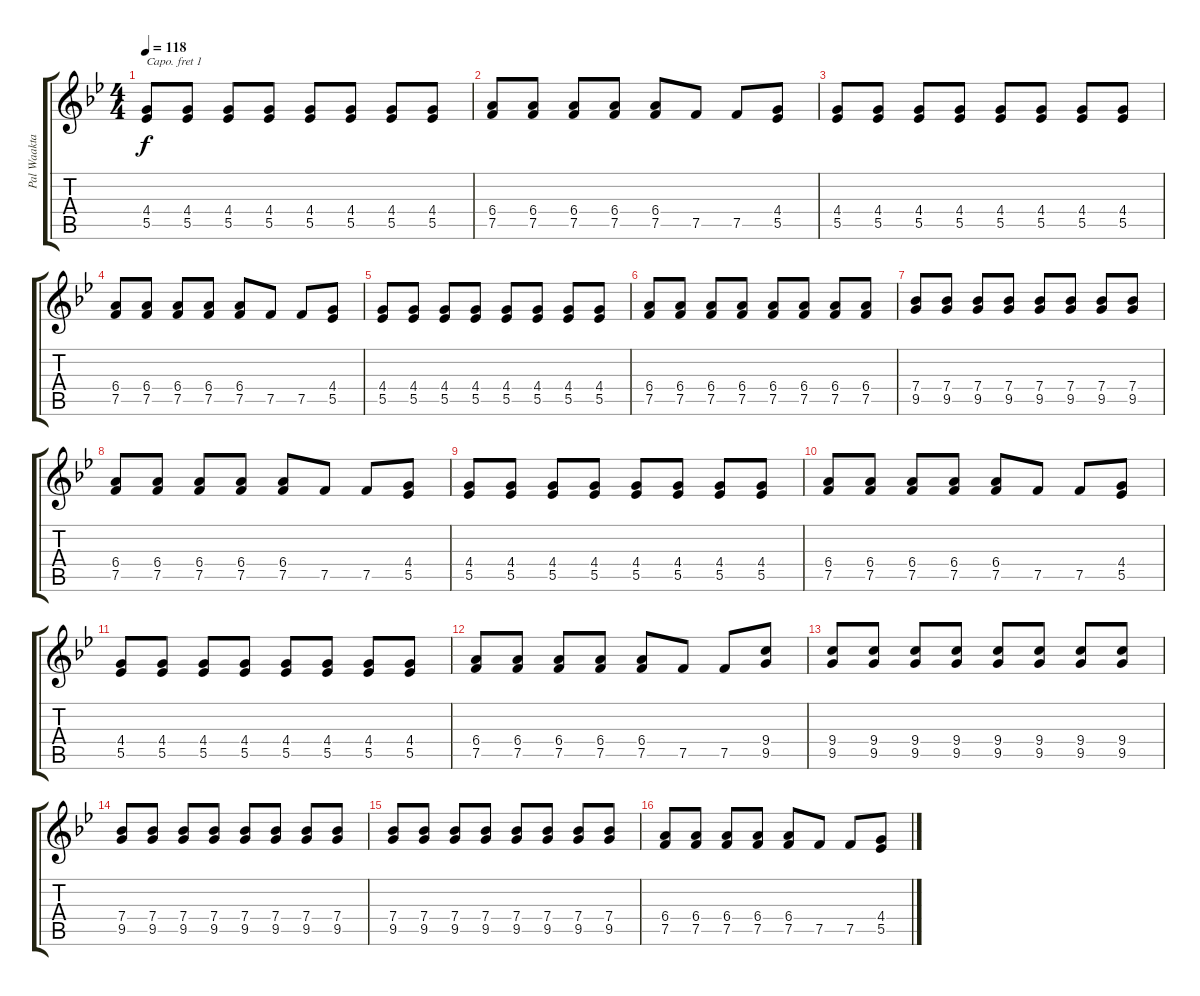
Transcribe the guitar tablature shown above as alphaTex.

\track ("Pal Waaktaar" "Pal Waakta") {instrument electricguitarclean}
\staff {score tabs}
\capo 1
\tuning (E4 B3 G3 D3 A2 E2) {hide}
\ts (4 4)
\tempo 118
\clef g2
\ks bb
(4.4 5.5).8{dy f} (4.4 5.5).8 (4.4 5.5).8 (4.4 5.5).8 (4.4 5.5).8 (4.4 5.5).8 (4.4 5.5).8 (4.4 5.5).8 |
(6.4 7.5).8 (6.4 7.5).8 (6.4 7.5).8 (6.4 7.5).8 (6.4 7.5).8 7.5.8 7.5.8 (4.4 5.5).8 |
(4.4 5.5).8 (4.4 5.5).8 (4.4 5.5).8 (4.4 5.5).8 (4.4 5.5).8 (4.4 5.5).8 (4.4 5.5).8 (4.4 5.5).8 |
(6.4 7.5).8 (6.4 7.5).8 (6.4 7.5).8 (6.4 7.5).8 (6.4 7.5).8 7.5.8 7.5.8 (4.4 5.5).8 |
(4.4 5.5).8 (4.4 5.5).8 (4.4 5.5).8 (4.4 5.5).8 (4.4 5.5).8 (4.4 5.5).8 (4.4 5.5).8 (4.4 5.5).8 |
(6.4 7.5).8 (6.4 7.5).8 (6.4 7.5).8 (6.4 7.5).8 (6.4 7.5).8 (6.4 7.5).8 (6.4 7.5).8 (6.4 7.5).8 |
(7.4 9.5).8 (7.4 9.5).8 (7.4 9.5).8 (7.4 9.5).8 (7.4 9.5).8 (7.4 9.5).8 (7.4 9.5).8 (7.4 9.5).8 |
(6.4 7.5).8 (6.4 7.5).8 (6.4 7.5).8 (6.4 7.5).8 (6.4 7.5).8 7.5.8 7.5.8 (4.4 5.5).8 |
(4.4 5.5).8 (4.4 5.5).8 (4.4 5.5).8 (4.4 5.5).8 (4.4 5.5).8 (4.4 5.5).8 (4.4 5.5).8 (4.4 5.5).8 |
(6.4 7.5).8 (6.4 7.5).8 (6.4 7.5).8 (6.4 7.5).8 (6.4 7.5).8 7.5.8 7.5.8 (4.4 5.5).8 |
(4.4 5.5).8 (4.4 5.5).8 (4.4 5.5).8 (4.4 5.5).8 (4.4 5.5).8 (4.4 5.5).8 (4.4 5.5).8 (4.4 5.5).8 |
(6.4 7.5).8 (6.4 7.5).8 (6.4 7.5).8 (6.4 7.5).8 (6.4 7.5).8 7.5.8 7.5.8 (9.4 9.5).8 |
(9.4 9.5).8 (9.4 9.5).8 (9.4 9.5).8 (9.4 9.5).8 (9.4 9.5).8 (9.4 9.5).8 (9.4 9.5).8 (9.4 9.5).8 |
(7.4 9.5).8 (7.4 9.5).8 (7.4 9.5).8 (7.4 9.5).8 (7.4 9.5).8 (7.4 9.5).8 (7.4 9.5).8 (7.4 9.5).8 |
(7.4 9.5).8 (7.4 9.5).8 (7.4 9.5).8 (7.4 9.5).8 (7.4 9.5).8 (7.4 9.5).8 (7.4 9.5).8 (7.4 9.5).8 |
(6.4 7.5).8 (6.4 7.5).8 (6.4 7.5).8 (6.4 7.5).8 (6.4 7.5).8 7.5.8 7.5.8 (4.4 5.5).8
